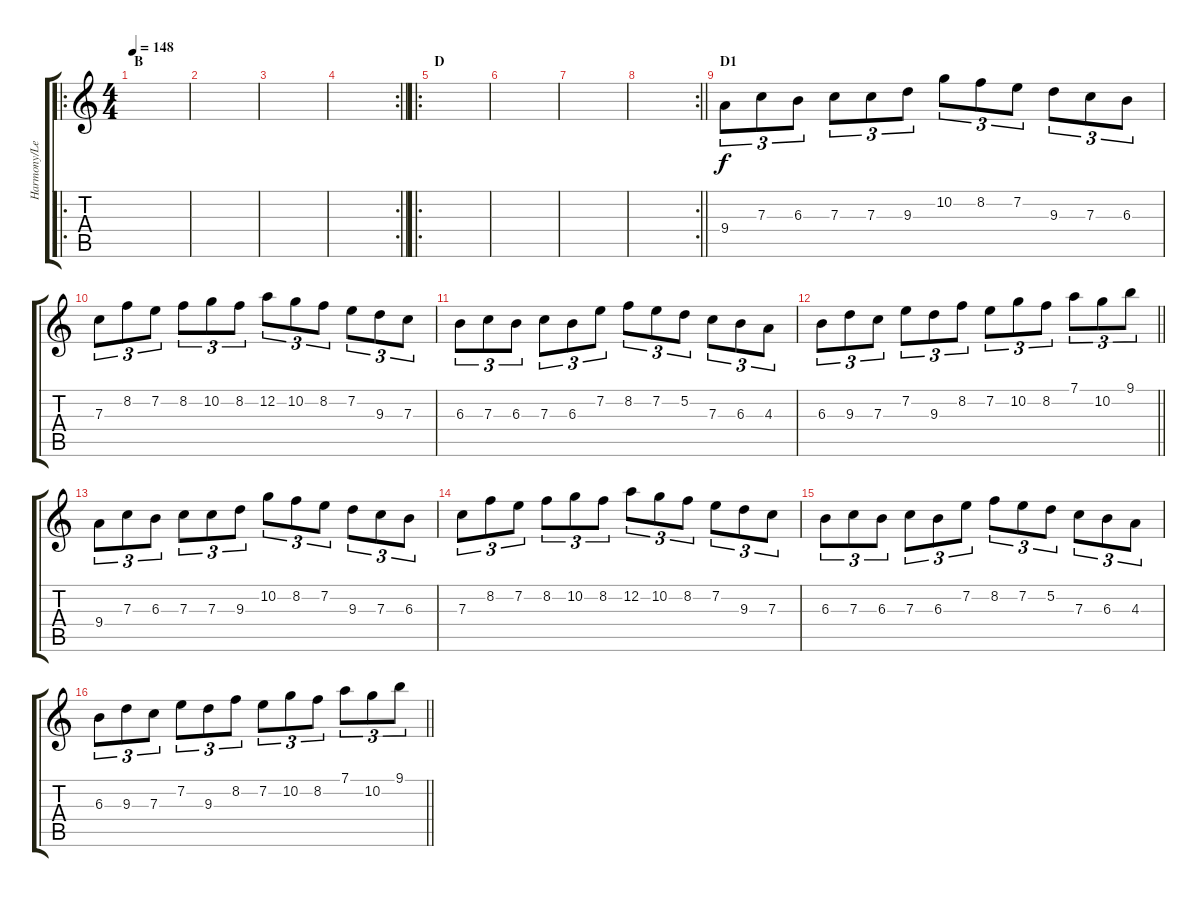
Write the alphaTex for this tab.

\track ("Harmony/Lead/Center" "Harmony/Le") {instrument overdrivenguitar}
\staff {score tabs}
\tuning (D4 A3 F3 C3 G2 D2) {hide}
\ro
\ts (4 4)
\section ("" "B")
\tempo 148
\clef g2
\ks c
|
|
|
\rc 2
\barLineRight lightlight
|
\ro
\section ("" "D")
|
|
|
\rc 2
\barLineRight lightlight
|
\section ("" "D1")
9.4.8{tu (3 2)} 7.3.8{tu (3 2)} 6.3.8{tu (3 2)} 7.3.8{tu (3 2)} 7.3.8{tu (3 2)} 9.3.8{tu (3 2)} 10.2.8{tu (3 2)} 8.2.8{tu (3 2)} 7.2.8{tu (3 2)} 9.3.8{tu (3 2)} 7.3.8{tu (3 2)} 6.3.8{tu (3 2)} |
7.3.8{tu (3 2)} 8.2.8{tu (3 2)} 7.2.8{tu (3 2)} 8.2.8{tu (3 2)} 10.2.8{tu (3 2)} 8.2.8{tu (3 2)} 12.2.8{tu (3 2)} 10.2.8{tu (3 2)} 8.2.8{tu (3 2)} 7.2.8{tu (3 2)} 9.3.8{tu (3 2)} 7.3.8{tu (3 2)} |
6.3.8{tu (3 2)} 7.3.8{tu (3 2)} 6.3.8{tu (3 2)} 7.3.8{tu (3 2)} 6.3.8{tu (3 2)} 7.2.8{tu (3 2)} 8.2.8{tu (3 2)} 7.2.8{tu (3 2)} 5.2.8{tu (3 2)} 7.3.8{tu (3 2)} 6.3.8{tu (3 2)} 4.3.8{tu (3 2)} |
\barLineRight lightlight
6.3.8{tu (3 2)} 9.3.8{tu (3 2)} 7.3.8{tu (3 2)} 7.2.8{tu (3 2)} 9.3.8{tu (3 2)} 8.2.8{tu (3 2)} 7.2.8{tu (3 2)} 10.2.8{tu (3 2)} 8.2.8{tu (3 2)} 7.1.8{tu (3 2)} 10.2.8{tu (3 2)} 9.1.8{tu (3 2)} |
9.4.8{tu (3 2)} 7.3.8{tu (3 2)} 6.3.8{tu (3 2)} 7.3.8{tu (3 2)} 7.3.8{tu (3 2)} 9.3.8{tu (3 2)} 10.2.8{tu (3 2)} 8.2.8{tu (3 2)} 7.2.8{tu (3 2)} 9.3.8{tu (3 2)} 7.3.8{tu (3 2)} 6.3.8{tu (3 2)} |
7.3.8{tu (3 2)} 8.2.8{tu (3 2)} 7.2.8{tu (3 2)} 8.2.8{tu (3 2)} 10.2.8{tu (3 2)} 8.2.8{tu (3 2)} 12.2.8{tu (3 2)} 10.2.8{tu (3 2)} 8.2.8{tu (3 2)} 7.2.8{tu (3 2)} 9.3.8{tu (3 2)} 7.3.8{tu (3 2)} |
6.3.8{tu (3 2)} 7.3.8{tu (3 2)} 6.3.8{tu (3 2)} 7.3.8{tu (3 2)} 6.3.8{tu (3 2)} 7.2.8{tu (3 2)} 8.2.8{tu (3 2)} 7.2.8{tu (3 2)} 5.2.8{tu (3 2)} 7.3.8{tu (3 2)} 6.3.8{tu (3 2)} 4.3.8{tu (3 2)} |
\barLineRight lightlight
6.3.8{tu (3 2)} 9.3.8{tu (3 2)} 7.3.8{tu (3 2)} 7.2.8{tu (3 2)} 9.3.8{tu (3 2)} 8.2.8{tu (3 2)} 7.2.8{tu (3 2)} 10.2.8{tu (3 2)} 8.2.8{tu (3 2)} 7.1.8{tu (3 2)} 10.2.8{tu (3 2)} 9.1.8{tu (3 2)}
